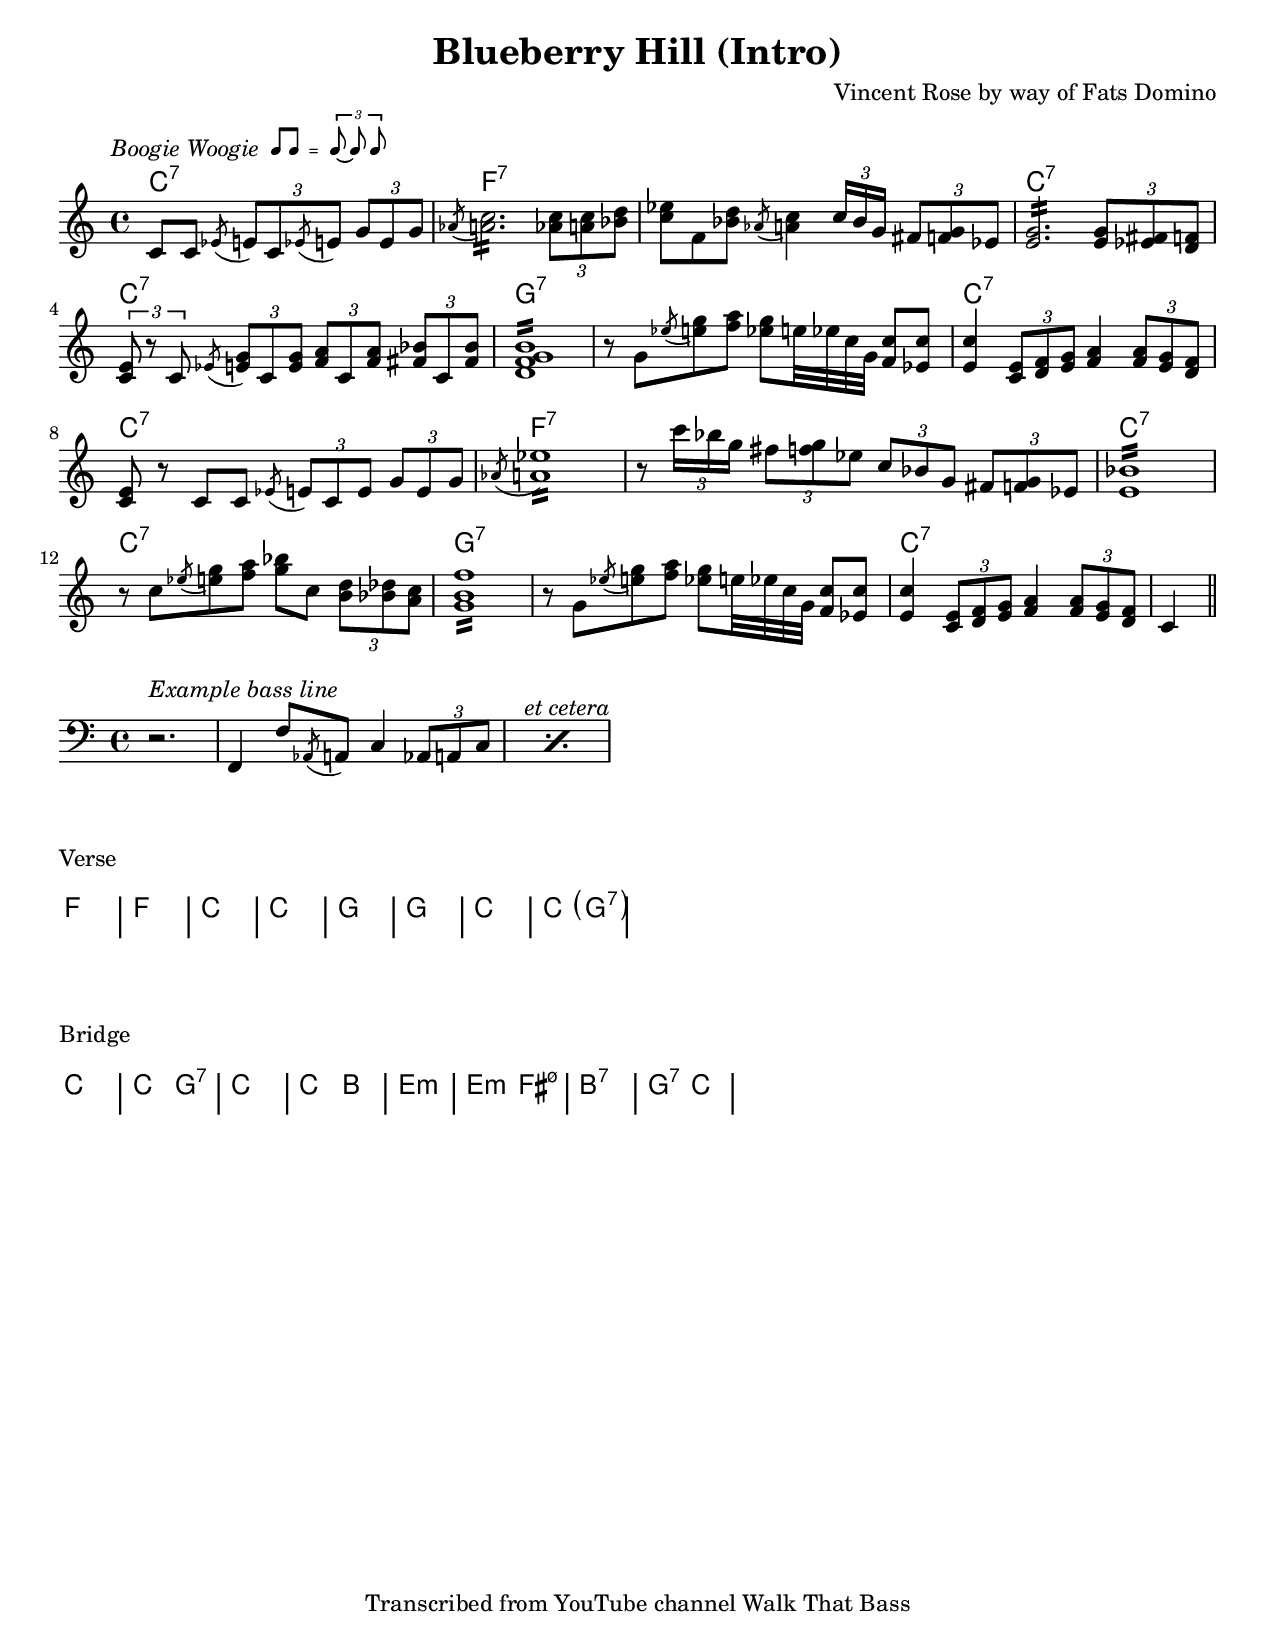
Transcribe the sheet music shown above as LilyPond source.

\version "2.20.0"
\language "english"
\pointAndClickOff

#(set-default-paper-size "letter")

\paper {
  indent = 0
}

\header {
  title = "Blueberry Hill (Intro)"
  composer = "Vincent Rose by way of Fats Domino"
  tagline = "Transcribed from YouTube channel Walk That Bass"
}

gr = #(define-music-function (music) (ly:music?) #{ \acciaccatura #music #})
trip = #(define-music-function (music) (ly:music?) #{ \tuplet 3/2 #music #})

makePercent =
#(define-music-function (parser location note) (ly:music?)
   "Make a percent repeat the same length as NOTE."
   (make-music 'PercentEvent
               'length (ly:music-length note)))

%% http://lsr.di.unimi.it/LSR/Item?id=204
%% see also http://lilypond.org/doc/v2.18/Documentation/internals/metronome_005fmark_005fengraver
%% see also http://lilypond.org/doc/v2.18/Documentation/snippets/rhythms

%%% Function: rhythmMark
%%% ============================================================
%%%  Purpose: print a sophisticated rehearsal mark e.g
%%%           for rhythm directives
%%%    Usage: \rhythmMark label music1 music2
%%% ------------------------------------------------------------
%%% Variable: label (string)
%%% ------------------------------------------------------------
%%% Variable: music1 (ly:music)
%%% ------------------------------------------------------------
%%% Variable: music2 (ly:music)
%%% ------------------------------------------------------------
%%%  Example: \rhythmMark #"Swing" \rhyMarkIIEighths
%%%                 \rhyMarkSlurredTriplets
%%% ------------------------------------------------------------
%%% Constants:
%%%           rhythmMarkStaffReduce = #-3
%%%           rhythmMarkLabelFontSize = #-2
%%% ------------------------------------------------------------
%%%  Comment: see below for predefined values for music1&2
%%% ============================================================

rhythmMarkStaffReduce = #-3
rhythmMarkLabelFontSize = #-2

rhythmMark = #(define-music-function (parser location label musicI musicII ) (string? ly:music? ly:music?)
   #{
      \mark \markup {
        \line \general-align #Y #DOWN {
          \combine
            \italic \fontsize #rhythmMarkLabelFontSize $label
            \transparent \italic \fontsize #rhythmMarkLabelFontSize f

          \score {                     % 2nd column in line
            \new Staff \with {
              fontSize = #rhythmMarkStaffReduce
              \override StaffSymbol.staff-space = #(magstep rhythmMarkStaffReduce)
              \override StaffSymbol.line-count = #0
              \override VerticalAxisGroup.Y-extent = #'(-0.85 . 4)
            }

            {
              \relative c' { \stemUp $musicI }
             
%             \override Score.SpacingSpanner.strict-note-spacing = ##t
              \once \override Score.TextScript.Y-offset = #-0.4
              s4.^\markup{ \halign #-1 \italic "=" }
              
              \relative c' { \stemUp $musicII }
            } 
            
            \layout {
              ragged-right= ##t
              indent = 0
              \context {
                \Staff
                \remove "Clef_engraver"
                \remove "Time_signature_engraver"
              }
            } % layout end

          } % Score end

        } % line end
      } % markup end
   #})

%%% Function: rhythmMarkC
%%% ============================================================
%%%  Purpose: print a sophisticated rehearsal mark e.g for
%%%           rhythm directives in a column (music on top)
%%%    Usage: \rhythmMarkC label music1 music2
%%% ------------------------------------------------------------
%%% Variable: label (string)
%%% ------------------------------------------------------------
%%% Variable: music1 (ly:music)
%%% ------------------------------------------------------------
%%% Variable: music2 (ly:music)
%%% ------------------------------------------------------------
%%%  Example: \rhythmMarkC #"Swing" \rhyMarkIIEighths
%%%                 \rhyMarkSlurredTriplets
%%% ------------------------------------------------------------
%%% Constants:
%%%           rhythmMarkCStaffReduce = #-4
%%%           rhythmMarkCLabelFontSize = #-2
%%% ------------------------------------------------------------
%%%  Comment: see below for predefined values for music1&2
%%% ============================================================

rhythmMarkCStaffReduce = #-4
rhythmMarkCLabelFontSize = #-2

rhythmMarkC = #(define-music-function (parser location label musicI musicII ) (string? ly:music? ly:music?)
   #{
      \mark \markup
      {
        \combine

          \line {
            \hspace #0
            \translate #'(-0.1 . -3.25) \italic \fontsize #rhythmMarkCLabelFontSize $label
          } % end Line

          \line \vcenter {

              \score {                 % 1st column in line

                \new Staff \with {
                  fontSize = #rhythmMarkCStaffReduce
                  \override StaffSymbol.staff-space = #(magstep rhythmMarkCStaffReduce)
                  \override StaffSymbol.line-count = #0 
                  \override VerticalAxisGroup.Y-extent = #'(0 . 0)  % td
                }

                \relative c' { \stemUp $musicI }

                \layout {
                  ragged-right= ##t
                  indent = 0
                  \context {
                    \Staff
                    \remove "Clef_engraver"
                    \remove "Time_signature_engraver" }
                } % layout

              } % 1st score

              \hspace #-0.1            % 2nd column in line

                                       % 3rd column in line
              \italic \fontsize #rhythmMarkCStaffReduce "="

              \score {                 % 4th column in line

                \new Staff \with {
                  fontSize = #rhythmMarkCStaffReduce
                  \override StaffSymbol.staff-space = #(magstep rhythmMarkCStaffReduce)
                  \override StaffSymbol.line-count = #0 
                  \override VerticalAxisGroup.Y-extent = #'(0 . 0)  % td
                }

                \relative c' {
                  \stemUp $musicII
                }

                \layout {
                  ragged-right= ##t
                  indent = 0
                  \context {
                    \Staff
                    \remove "Clef_engraver"
                    \remove "Time_signature_engraver" }
                } % layout

              } % 2nd score end

            } % line end
          % end combine
        } % markup end
   #})

%%% predefined ly:music-Variables for use
%%% in function rhythmMark and rhythmMarkC
%%% ============================================================
rhyMarkI = { b'1*1/8 }

rhyMarkII = { b'2*1/4 }

rhyMarkIV = { b'4*1/2 }

rhyMarkEighth = { b'8 }

rhyMarkIIEighths = {
  % \override Score.SpacingSpanner.common-shortest-duration = #(ly:make-moment 1/4) % tight
  \override Score.SpacingSpanner.common-shortest-duration = #(ly:make-moment 3/16) % even
  b'8[ b8]
}
rhyMarkTriplets = {
  % \override Score.SpacingSpanner.common-shortest-duration = #(ly:make-moment 1/2) % super-tight
  % \override Score.SpacingSpanner.common-shortest-duration = #(ly:make-moment 1/4) % tight
  \override Score.SpacingSpanner.common-shortest-duration = #(ly:make-moment 3/16) % even
  \tuplet 3/2 { b'4 b8 }
}
rhyMarkSlurredTriplets = {
  % \override Score.SpacingSpanner.common-shortest-duration = #(ly:make-moment 1/4) % tight
  % \override Score.SpacingSpanner.common-shortest-duration = #(ly:make-moment 5/32) % slighty tighter as even
  \override Score.SpacingSpanner.common-shortest-duration = #(ly:make-moment 1/8) % even
  \tuplet 3/2 { b'8 ~ b8 b8 }
}
rhyMarkDottedEighths = {
  % \override Score.SpacingSpanner.common-shortest-duration = #(ly:make-moment 1/4) % tight
  \override Score.SpacingSpanner.common-shortest-duration = #(ly:make-moment 3/16) % even
  % \override Score.SpacingSpanner.common-shortest-duration = #(ly:make-moment 1/8) % loose
  { b'8.[ b16*2] }
}


%%% Begin Example
%%% ============================================================

% spacer = {
%   | g'1
%   \noBreak
%   | g'1
%   | g'1
% }

% spacerII = {
%   | g'1
%   \noBreak
%   | g'1
% }

% \score {
%   {
%     \override Score.RehearsalMark.self-alignment-X = #LEFT
%     \override Score.BarNumber.break-visibility = #all-invisible
% %    \override Score.RehearsalMark.padding = #-2
%     \once \override Score.RehearsalMark.X-offset = #5  % td
%     \rhythmMark #"Swing" \rhyMarkIIEighths \rhyMarkSlurredTriplets
%     \spacer
%     \rhythmMark #"straight" \rhyMarkEighth \rhyMarkEighth
%     \spacer
%     \rhythmMark #"Shuffle" \rhyMarkIIEighths \rhyMarkDottedEighths
%     \spacer
%     \once \override Score.RehearsalMark.X-offset = #5  % td
%     \rhythmMark #"straight" \rhyMarkIIEighths \rhyMarkIIEighths
%     \spacer
%     \rhythmMark #"Swing" \rhyMarkIIEighths \rhyMarkTriplets
%     \spacer
%     \rhythmMark #"in 2" \rhyMarkII \rhyMarkIV
%     \spacer
%     \once \override Score.RehearsalMark.X-offset = #5  % td
%     \rhythmMark #"Swing feel" \rhyMarkDottedEighths \rhyMarkTriplets
%     \spacer
%     \rhythmMark #"Maestoso" \rhyMarkII \rhyMarkI
%     \spacer
%     \rhythmMark #"suassa" \rhyMarkII \rhyMarkI % This is just to proof that the basline-fake really works
%     \spacer
%     \once \override Score.RehearsalMark.X-offset = #5  % td
%     \break
%     \rhythmMarkC #"Swing" \rhyMarkIIEighths \rhyMarkSlurredTriplets
%     \spacerII
%     \rhythmMarkC #"straight" \rhyMarkEighth \rhyMarkEighth
%     \spacerII
%     \rhythmMarkC #"Shuffle" \rhyMarkIIEighths \rhyMarkDottedEighths
%     \spacerII
%     \rhythmMarkC #"straight" \rhyMarkIIEighths \rhyMarkIIEighths
%     \spacerII
%     \rhythmMarkC #"Swing" \rhyMarkIIEighths \rhyMarkTriplets
%     \spacerII
%     \rhythmMarkC #"in 2" \rhyMarkII \rhyMarkIV
%     \spacerII
%     \once \override Score.RehearsalMark.X-offset = #5  % td
%     \rhythmMarkC #"Swing feel" \rhyMarkDottedEighths \rhyMarkTriplets
%     \spacerII
%     \rhythmMarkC #"Maestoso" \rhyMarkII \rhyMarkI
%     \spacerII
%   }
  
%   \layout {
%     ragged-right= ##t
%     indent = 0       
%   }
% }

% \paper {
%   system-system-spacing.padding = #4
% }


<<

  \chords {
    \set chordChanges = ##t
    \set majorSevenSymbol = "maj7"

    c2.:7
    f1:7
    f:7
    c:7
    c:7
    g:7
    g:7
    c:7
    c:7
    f:7
    f:7
    c:7
    c:7
    g:7
    g:7
    c:7
  }

  \new Staff {
    \clef treble
    \key c \major
    \time 4/4
    \relative c' {
      \once \override Score.RehearsalMark.X-offset = #5
      \rhythmMark #"Boogie Woogie" \rhyMarkIIEighths \rhyMarkSlurredTriplets
      \partial 2.
      c8 c \gr ef \trip { e c \gr ef e } \trip {g e g} |
      \gr af <a c>2.:16 \trip { <c af>8 <c a> <d bf> } |
      <ef c> f, <bf d> \gr af <a c>4 \trip { c16 bf g } \trip { fs8 <f g> ef } |
      <g e>2.:16 \trip { <g e>8 <fs ef> <f d> } |
      \trip { <c e> r c } \gr ef \trip { <e g> c <e g> } \trip { <f a> c <f a> } \trip { <fs bf> c <fs bf> } |
      <d f g b>1:16 |
      r8 g \gr ef' <e g> <f a> <ef g> e32 ef c g <f c'>8 <ef c'> |
      <e c'>4 \trip { <c e>8 <d f> <e g> } <f a>4 \trip { <f a>8 <e g> <d f> } |
      <c e> r c c \gr ef \trip { e c e } \trip { g e g } |
      \gr af <a ef'>1:16 |
      r8 \trip { c'16 bf g } \trip { fs8 <f g> ef } \trip { c bf g } \trip { fs <f g> ef } |
      <e bf'>1:16 |
      r8 c' \gr ef <e g> <f a> <g bf> c, \trip { <b d> <bf df> <a c> } |
      <g b f'>1:16 |
      r8 g \gr ef' <e g> <f a> <ef g> e32 ef c g <f c'>8 <ef c'> |
      <e c'>4 \trip { <e c>8 <f d> <g e> } <a f>4 \trip { <a f>8 <g e> <f d> } |
      c4
      \bar "||"
    }
  }

>>

<<

  \new Staff {
    \clef bass
    \key c \major
    \time 4/4
    \fixed c, {
      <>^\markup \italic { Example bass line }
      \partial 2.
      r2. |
      f4 f'8 \gr af a c'4 \trip { af8 a c' } |
      <>^\markup \italic { et cetera }
      \makePercent 1
    }
  }

>>

\markup Verse

\new ChordNames \with {
  \override BarLine.bar-extent = #'(-2 . 2)
  \consists "Bar_engraver"
}
\chordmode {
  \set chordChanges = ##f
  \set majorSevenSymbol = "maj7"

  f1 f c c
  g g c c2 \parenthesize g2:7
}

\markup Bridge


\new ChordNames \with {
  \override BarLine.bar-extent = #'(-2 . 2)
  \consists "Bar_engraver"
}
\chordmode {
  \set chordChanges = ##f
  \set majorSevenSymbol = "maj7"

  c1 c2 g:7 c1 c2 b2
  e1:m e2:m fs:m7.5- b1:7 g2:7 c
}
